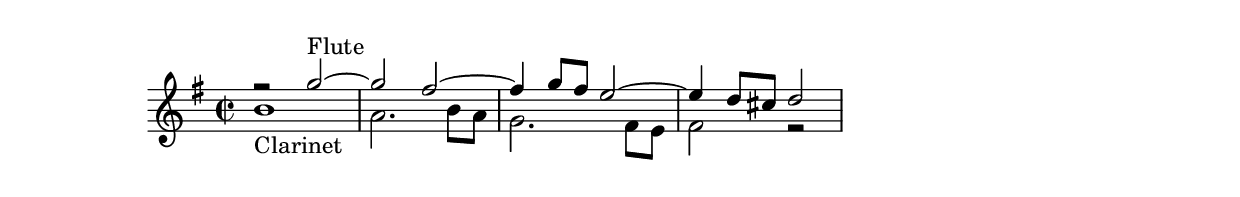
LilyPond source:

\score {
		\new Staff <<
				\new Voice \relative c''' {
						\set midiInstrument = #"flute"
								\voiceOne
								\key g \major
								\time 2/2
								r2 g-"Flute" ~
								g fis ~
								fis4 g8 fis e2 ~
								e4 d8 cis d2
				}
		\new Voice \relative c'' {
				\set midiInstrument = #"clarinet"
						\voiceTwo
						b1-"Clarinet"
						a2. b8 a
						g2. fis8 e
						fis2 r
		}
		>>
				\layout { }
		\midi {
				\context {
						\Staff
				}
				\tempo 2 = 72
		}
}

